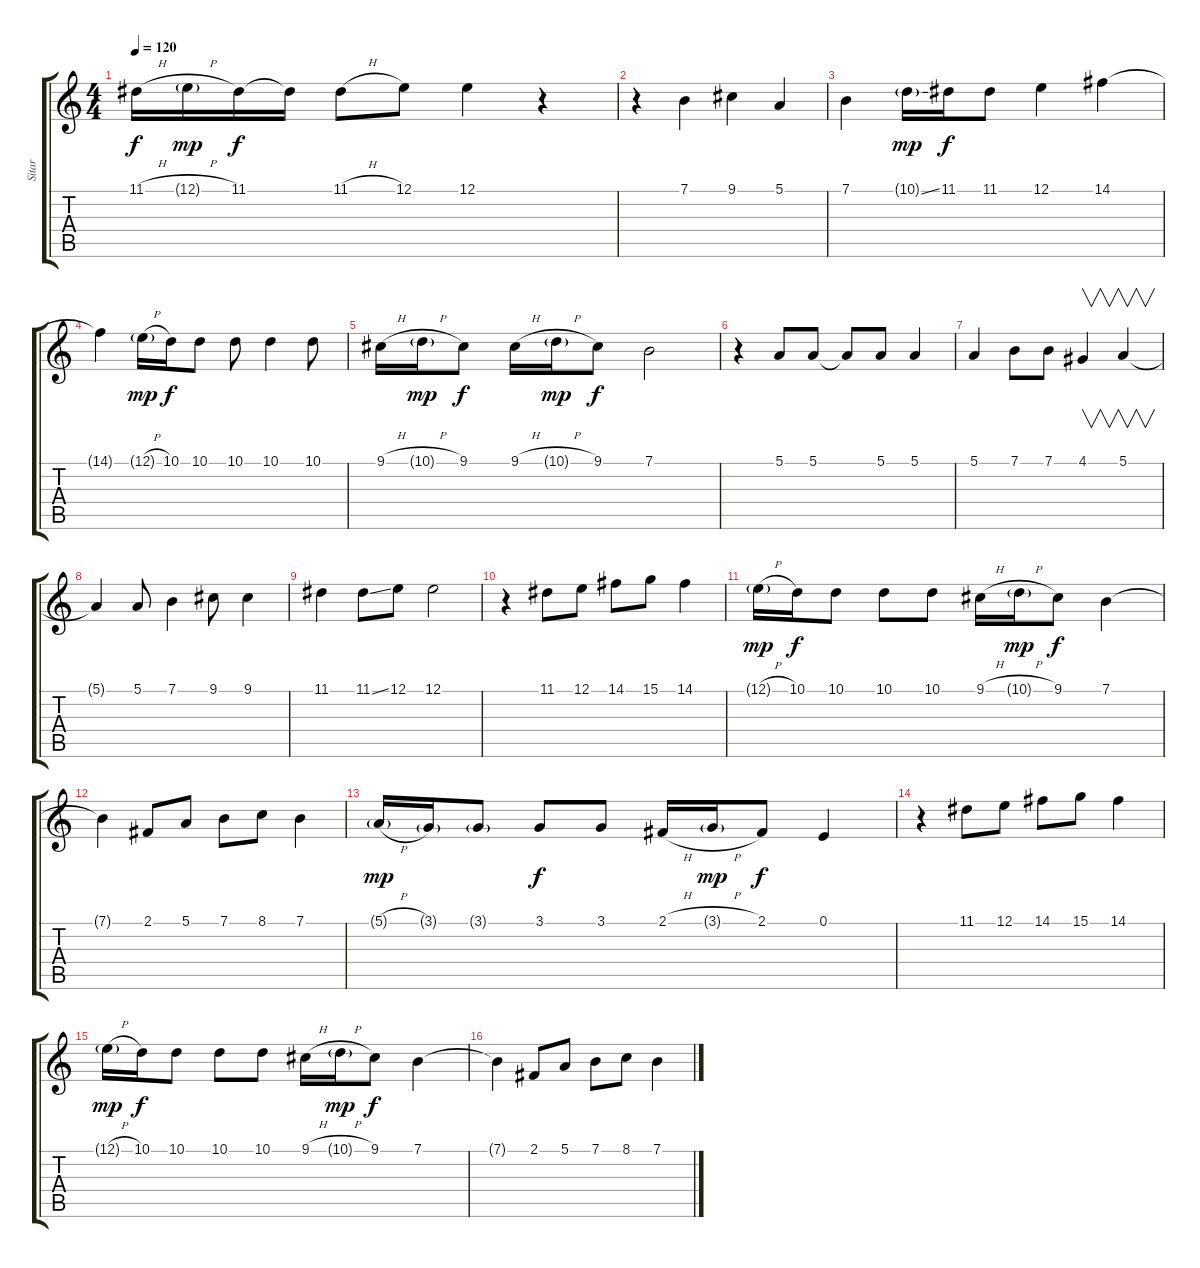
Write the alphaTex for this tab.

\track ("Sitar" "Sitar") {instrument sitar}
\staff {score tabs}
\tuning (E4 B3 G3 D3 A2 E2) {hide}
\ts (4 4)
\tempo 120
\clef g2
\ks c
11.1{h}.16{dy f} 12.1{h g}.16{dy mp} 11.1.16{dy f} 11.1{t}.16 11.1{h}.8 12.1.8 12.1.4 r.4 |
r.4 7.1.4{volume 0} 9.1.4 5.1.4 |
7.1.4 10.1{ss g}.16{dy mp} 11.1.16{dy f} 11.1.8 12.1.4 14.1.4 |
14.1{t}.4 12.1{h g}.16{dy mp} 10.1.16{dy f} 10.1.8 10.1.8 10.1.4 10.1.8 |
9.1{h}.16 10.1{h g}.16{dy mp} 9.1.8{dy f} 9.1{h}.16 10.1{h g}.16{dy mp} 9.1.8{dy f} 7.1.2 |
r.4 5.1.8{volume 13} 5.1.8 5.1{t}.8 5.1.8 5.1.4 |
5.1.4 7.1.8 7.1.8 4.1.4{v} 5.1.4{v} |
5.1{t}.4 5.1.8 7.1.4 9.1.8 9.1.4 |
11.1.4 11.1{ss}.8 12.1.8 12.1.2 |
r.4 11.1.8 12.1.8 14.1.8 15.1.8 14.1.4 |
12.1{h g}.16{dy mp} 10.1.16{dy f} 10.1.8 10.1.8 10.1.8 9.1{h}.16 10.1{h g}.16{dy mp} 9.1.8{dy f} 7.1.4 |
7.1{t}.4 2.1.8 5.1.8 7.1.8 8.1.8 7.1.4 |
5.1{h g}.16{dy mp} 3.1{g}.16 3.1{g}.8 3.1.8{dy f} 3.1.8 2.1{h}.16 3.1{h g}.16{dy mp} 2.1.8{dy f} 0.1.4 |
r.4 11.1.8 12.1.8 14.1.8 15.1.8 14.1.4 |
12.1{h g}.16{dy mp} 10.1.16{dy f} 10.1.8 10.1.8 10.1.8 9.1{h}.16 10.1{h g}.16{dy mp} 9.1.8{dy f} 7.1.4 |
7.1{t}.4 2.1.8 5.1.8 7.1.8 8.1.8 7.1.4
